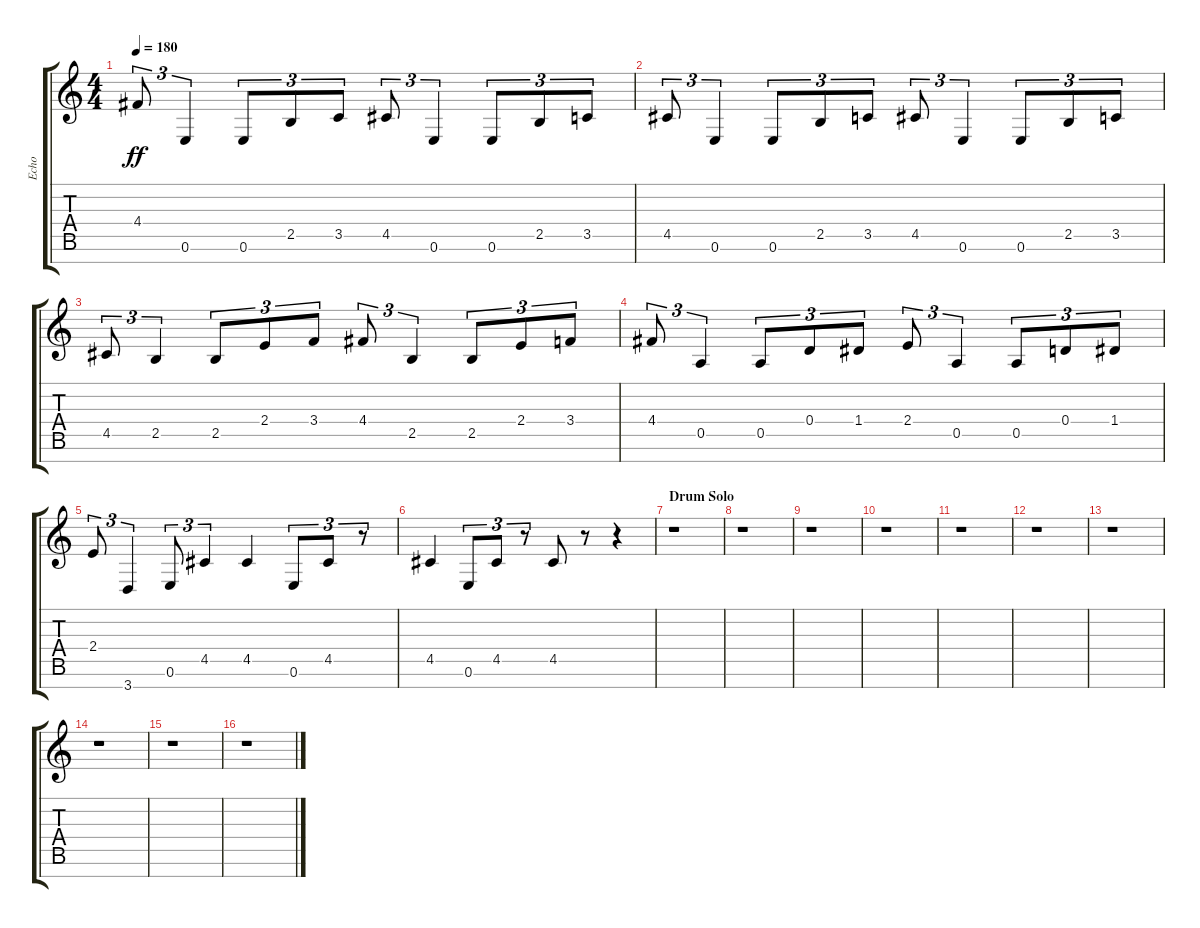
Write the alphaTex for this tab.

\track ("Echo" "Echo") {instrument electricguitarclean}
\staff {score tabs}
\tuning (E4 B3 G3 D3 A2 E2 B1) {hide}
\ts (4 4)
\tempo 180
\clef g2
\ks c
4.4.8{tu (3 2) dy ff} 0.6.4{tu (3 2)} 0.6.8{tu (3 2)} 2.5.8{tu (3 2)} 3.5.8{tu (3 2)} 4.5.8{tu (3 2)} 0.6.4{tu (3 2)} 0.6.8{tu (3 2)} 2.5.8{tu (3 2)} 3.5.8{tu (3 2)} |
4.5.8{tu (3 2)} 0.6.4{tu (3 2)} 0.6.8{tu (3 2)} 2.5.8{tu (3 2)} 3.5.8{tu (3 2)} 4.5.8{tu (3 2)} 0.6.4{tu (3 2)} 0.6.8{tu (3 2)} 2.5.8{tu (3 2)} 3.5.8{tu (3 2)} |
4.5.8{tu (3 2)} 2.5.4{tu (3 2)} 2.5.8{tu (3 2)} 2.4.8{tu (3 2)} 3.4.8{tu (3 2)} 4.4.8{tu (3 2)} 2.5.4{tu (3 2)} 2.5.8{tu (3 2)} 2.4.8{tu (3 2)} 3.4.8{tu (3 2)} |
4.4.8{tu (3 2)} 0.5.4{tu (3 2)} 0.5.8{tu (3 2)} 0.4.8{tu (3 2)} 1.4.8{tu (3 2)} 2.4.8{tu (3 2)} 0.5.4{tu (3 2)} 0.5.8{tu (3 2)} 0.4.8{tu (3 2)} 1.4.8{tu (3 2)} |
2.4.8{tu (3 2)} 3.7.4{tu (3 2)} 0.6.8{tu (3 2)} 4.5.4{tu (3 2)} 4.5.4 0.6.8{tu (3 2)} 4.5.8{tu (3 2)} r.8{tu (3 2)} |
4.5.4 0.6.8{tu (3 2)} 4.5.8{tu (3 2)} r.8{tu (3 2)} 4.5.8 r.8 r.4 |
\section ("" "Drum Solo")
r.1 |
r.1 |
r.1 |
r.1 |
r.1 |
r.1 |
r.1 |
r.1 |
r.1 |
r.1
